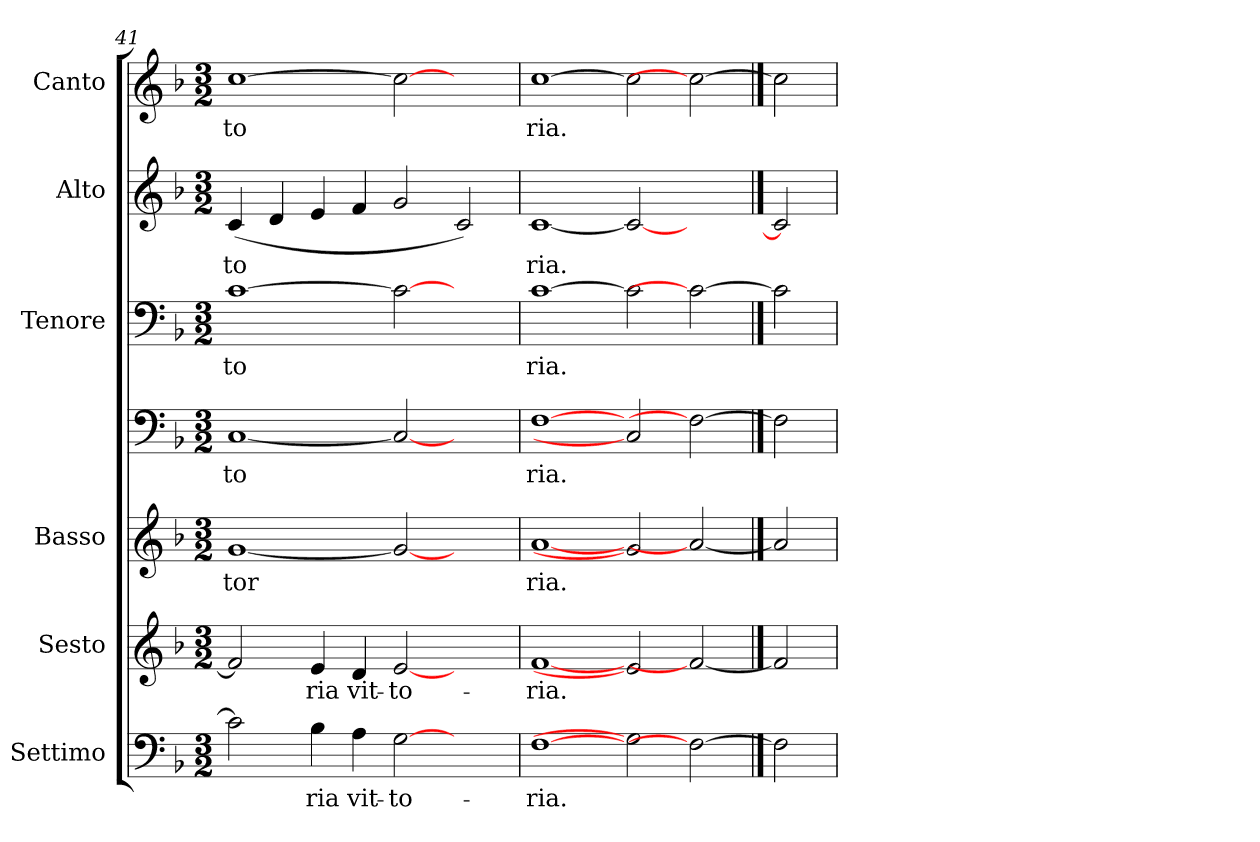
**kern	**text	**kern	**text	**kern	**text	**kern	**text	**kern	**text	**kern	**text	**kern	**text
*part6	*part6	*part5	*part5	*part4	*part4	*part4	*part4	*part3	*part3	*part2	*part2	*part1	*part1
*staff7	*staff7	*staff6	*staff6	*staff5	*staff5	*staff4	*staff4	*staff3	*staff3	*staff2	*staff2	*staff1	*staff1
*I"Settimo	*	*I"Sesto	*	*I"Basso	*	*	*	*I"Tenore	*	*I"Alto	*	*I"Canto	*
*clefF4	*	*clefG2	*	*clefG2	*	*clefF4	*	*clefF4	*	*clefG2	*	*clefG2	*
*k[b-]	*	*k[b-]	*	*k[b-]	*	*k[b-]	*	*k[b-]	*	*k[b-]	*	*k[b-]	*
*F:	*	*F:	*	*F:	*	*F:	*	*F:	*	*F:	*	*F:	*
*M3/2	*	*M3/2	*	*M3/2	*	*M3/2	*	*M3/2	*	*M3/2	*	*M3/2	*
=41	=41	=41	=41	=41	=41	=41	=41	=41	=41	=41	=41	=41	=41
!	!LO:LY:b:cj	!	!LO:LY:b:cj	!	!LO:LY:b:cj	!	!LO:LY:b:cj	!	!LO:LY:b:cj	!	!LO:LY:b:cj	!	!LO:LY:b:cj
2c\]	-	2f/]	-	[<1g	-tor-	[<1C	-to-	[>1c	-to-	(<4c/	-to-	[>1cc	-to-
!	!	!	!	!	!	!	!	!	!	!	!LO:LY:b:cj	!	!
.	.	.	.	.	.	.	.	.	.	4d/	--	.	.
!	!LO:LY:b:cj	!	!LO:LY:b:cj	!	!	!	!	!	!	!	!LO:LY:b:cj	!	!
4B-\	ria	4e/	ria	.	.	.	.	.	.	4e/	--	.	.
!	!LO:LY:b:cj	!	!LO:LY:b:cj	!	!	!	!	!	!	!	!LO:LY:b:cj	!	!
4A\	vit-	4d/	vit-	.	.	.	.	.	.	4f/	--	.	.
!	!LO:LY:b:cj	!	!LO:LY:b:cj	!	!LO:LY:b:cj	!	!LO:LY:b:cj	!	!LO:LY:b:cj	!	!LO:LY:b:cj	!	!LO:LY:b:cj
[2G	-to-	[2e	-to-	2g_	--	2C_	--	2c_	--	2g/	--	2cc_	--
!	!	!	!	!	!	!	!	!	!	!	!LO:LY:b:cj	!	!
2ryy	.	2ryy	.	2ryy	.	2ryy	.	2ryy	.	2c/)	--	2ryy	.
!!LO:PB:g=z
=42	=42	=42	=42	=42	=42	=42	=42	=42	=42	=42	=42	=42	=42
!	!LO:LY:b:cj	!	!LO:LY:b:cj	!	!LO:LY:b:cj	!	!LO:LY:b:cj	!	!LO:LY:b:cj	!	!LO:LY:b:cj	!	!LO:LY:b:cj
[>1F	-ria.	[<1f	-ria.	[<1a	ria.	[>1F	-ria.	[>1c	-ria.	[<1c	-ria.	[>1cc	-ria.
!	!	!	!	!	!	!	!	!	!	!	!LO:LY:b:cj	!	!
2G]	.	2e]	.	2g]	.	2C]	.	2c]	.	2c_	.	2cc]	.
!	!LO:LY:b:cj	!	!LO:LY:b:cj	!	!LO:LY:b:cj	!	!LO:LY:b:cj	!	!LO:LY:b:cj	!	!	!	!LO:LY:b:cj
2F_	.	2f_	.	2a_	.	2F_	.	2c_	.	2ryy	.	2cc_	.
==43	==43	==43	==43	==43	==43	==43	==43	==43	==43	==43	==43	==43	==43
2F]	.	2f]	.	2a]	.	2F]	.	2c]	.	2c]	.	2cc]	.
=	=	=	=	=	=	=	=	=	=	=	=	=	=
*-	*-	*-	*-	*-	*-	*-	*-	*-	*-	*-	*-	*-	*-
